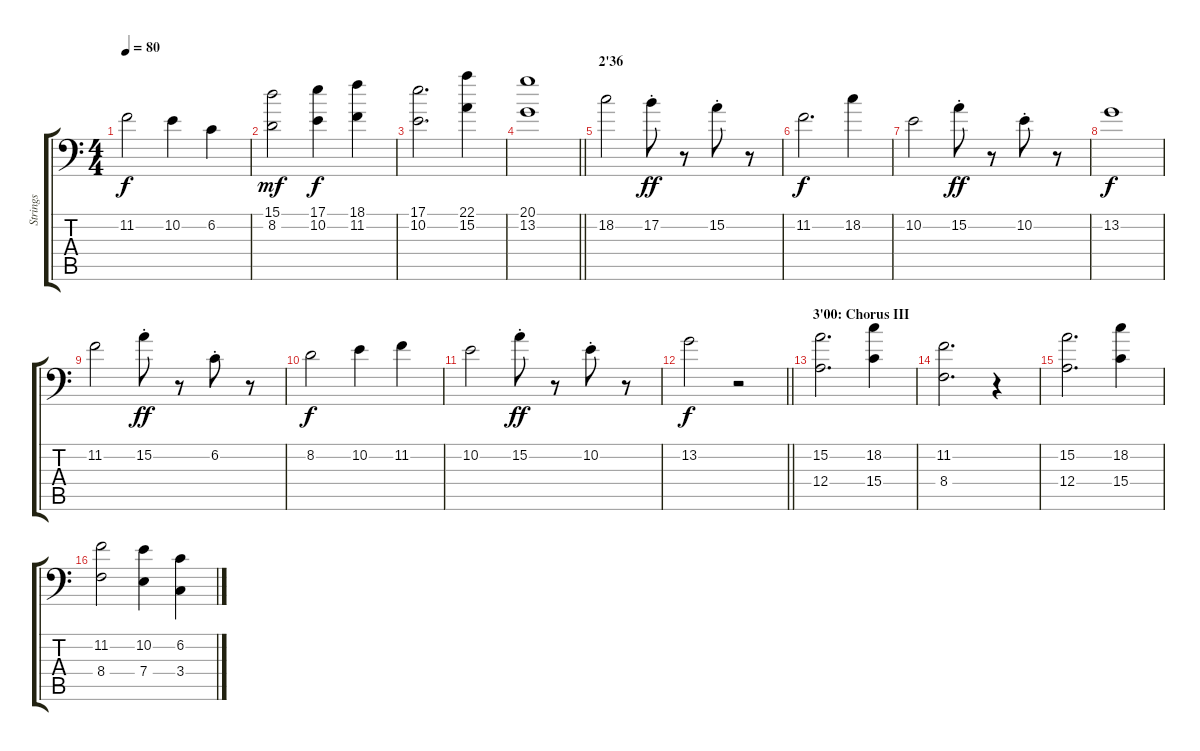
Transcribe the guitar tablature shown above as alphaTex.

\track ("Strings" "Strings") {instrument stringensemble1}
\staff {score tabs}
\tuning (B3 Gb3 D3 A2 E2 A1) {hide}
\ts (4 4)
\tempo 80
\clef f4
\ks c
11.2.2{dy f} 10.2.4 6.2.4 |
(15.1 8.2).2{dy mf} (17.1 10.2).4{dy f} (18.1 11.2).4 |
(17.1 10.2).2{d} (22.1 15.2).4 |
\barLineRight lightlight
(20.1 13.2).1 |
\section ("" "2'36")
18.2.2 17.2{st}.8{dy ff} r.8 15.2{st}.8 r.8 |
11.2.2{d dy f} 18.2.4 |
10.2.2 15.2{st}.8{dy ff} r.8 10.2{st}.8 r.8 |
13.2.1{dy f} |
11.2.2 15.2{st}.8{dy ff} r.8 6.2{st}.8 r.8 |
8.2.2{dy f} 10.2.4 11.2.4 |
10.2.2 15.2{st}.8{dy ff} r.8 10.2{st}.8 r.8 |
\barLineRight lightlight
13.2.2{dy f} r.2 |
\section ("" "3'00: Chorus III")
(15.2 12.4).2{d} (18.2 15.4).4 |
(11.2 8.4).2{d} r.4 |
(15.2 12.4).2{d} (18.2 15.4).4 |
(11.2 8.4).2 (10.2 7.4).4 (6.2 3.4).4
